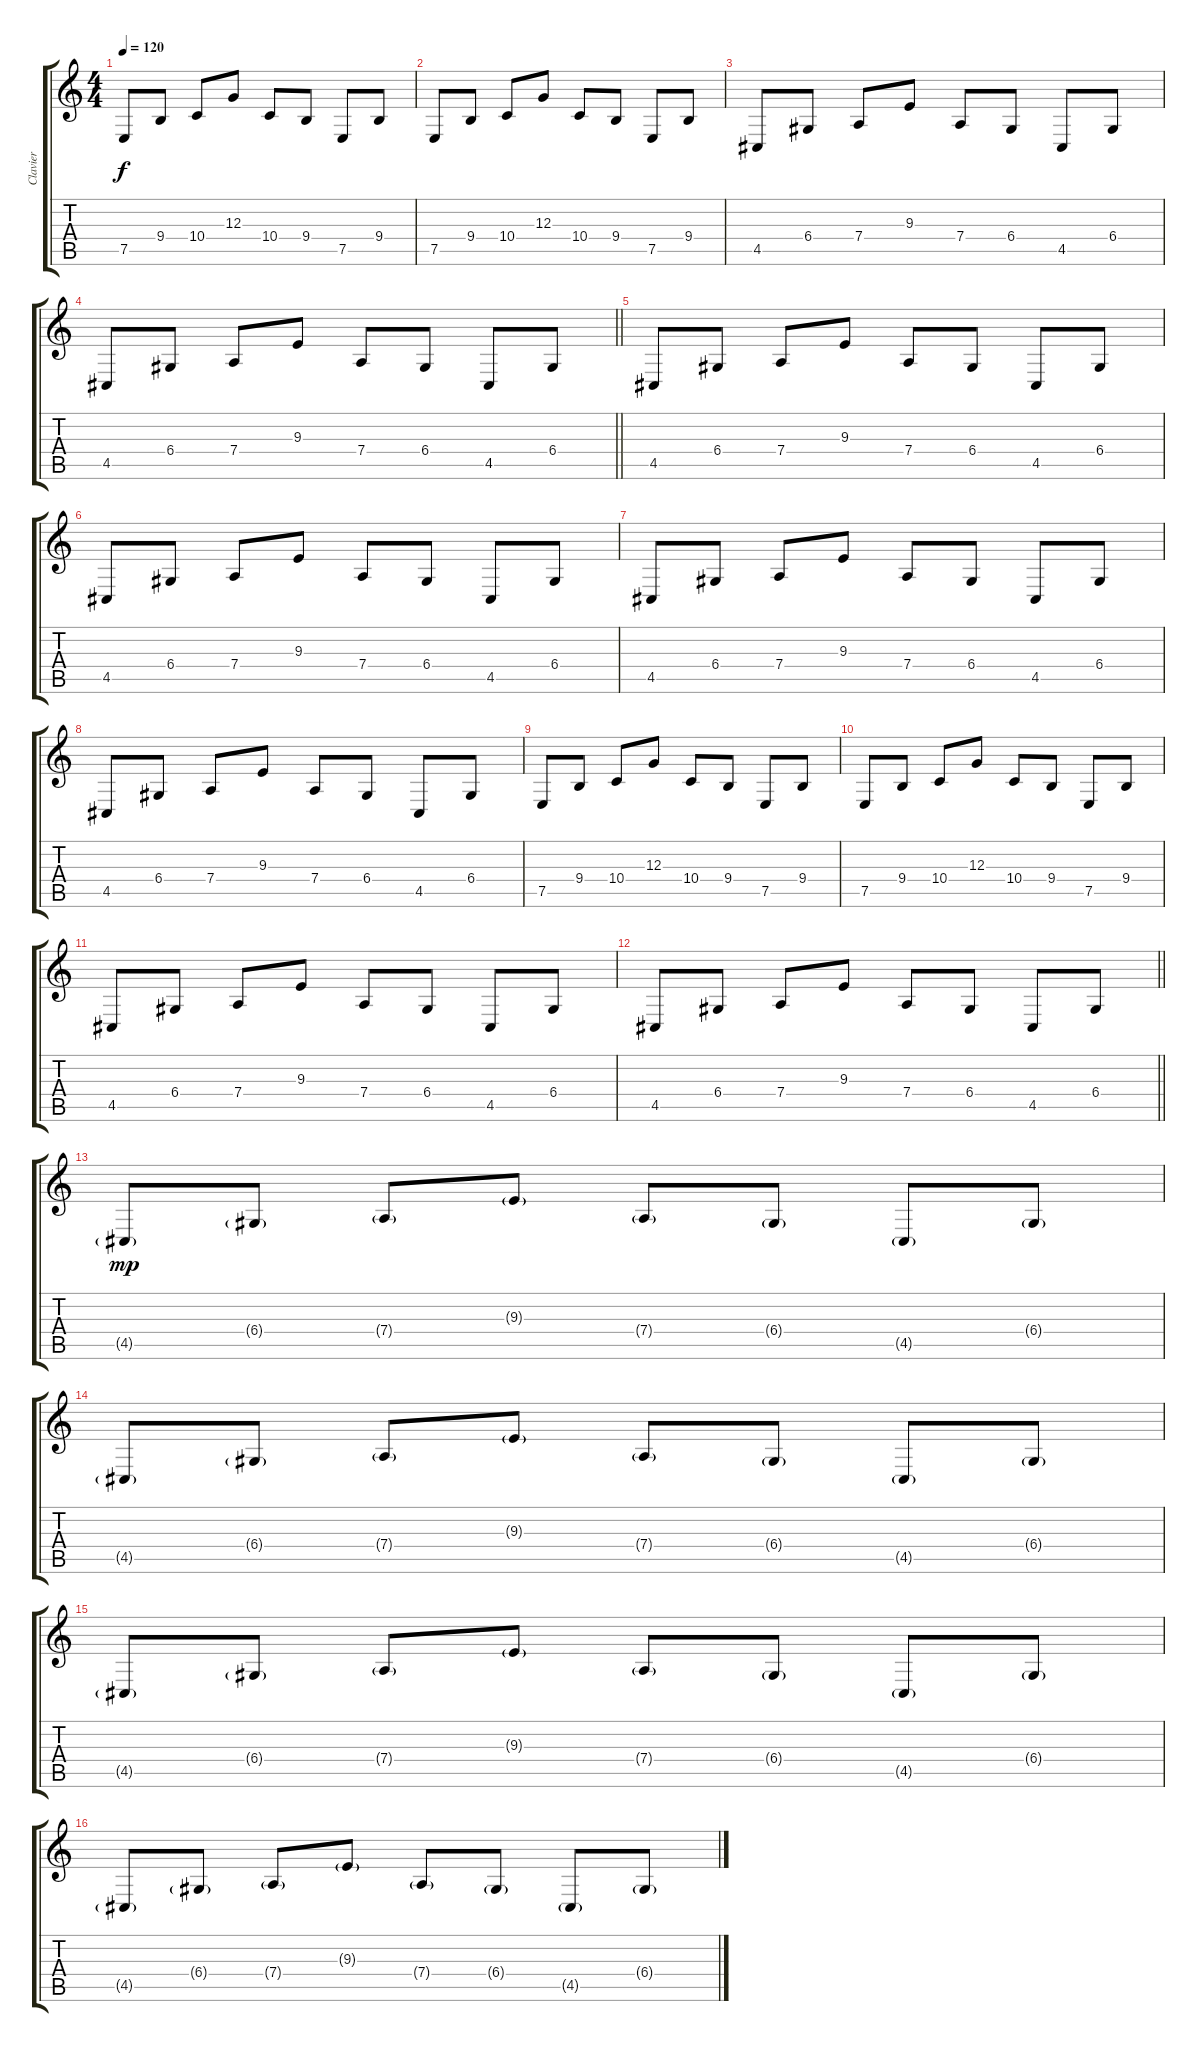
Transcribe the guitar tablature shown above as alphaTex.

\track ("Clavier" "Clavier") {instrument pad4choir}
\staff {score tabs}
\tuning (E4 B3 G3 D3 A2 E2) {hide}
\ts (4 4)
\tempo 120
\clef g2
\ks c
7.5.8{dy f} 9.4.8 10.4.8 12.3.8 10.4.8 9.4.8 7.5.8 9.4.8 |
7.5.8 9.4.8 10.4.8 12.3.8 10.4.8 9.4.8 7.5.8 9.4.8 |
4.5.8 6.4.8 7.4.8 9.3.8 7.4.8 6.4.8 4.5.8 6.4.8 |
\barLineRight lightlight
4.5.8 6.4.8 7.4.8 9.3.8 7.4.8 6.4.8 4.5.8 6.4.8 |
4.5.8 6.4.8 7.4.8 9.3.8 7.4.8 6.4.8 4.5.8 6.4.8 |
4.5.8 6.4.8 7.4.8 9.3.8 7.4.8 6.4.8 4.5.8 6.4.8 |
4.5.8 6.4.8 7.4.8 9.3.8 7.4.8 6.4.8 4.5.8 6.4.8 |
4.5.8 6.4.8 7.4.8 9.3.8 7.4.8 6.4.8 4.5.8 6.4.8 |
7.5.8 9.4.8 10.4.8 12.3.8 10.4.8 9.4.8 7.5.8 9.4.8 |
7.5.8 9.4.8 10.4.8 12.3.8 10.4.8 9.4.8 7.5.8 9.4.8 |
4.5.8 6.4.8 7.4.8 9.3.8 7.4.8 6.4.8 4.5.8 6.4.8 |
\barLineRight lightlight
4.5.8 6.4.8 7.4.8 9.3.8 7.4.8 6.4.8 4.5.8 6.4.8 |
4.5{g}.8{dy mp} 6.4{g}.8 7.4{g}.8 9.3{g}.8 7.4{g}.8 6.4{g}.8 4.5{g}.8 6.4{g}.8 |
4.5{g}.8 6.4{g}.8 7.4{g}.8 9.3{g}.8 7.4{g}.8 6.4{g}.8 4.5{g}.8 6.4{g}.8 |
4.5{g}.8 6.4{g}.8 7.4{g}.8 9.3{g}.8 7.4{g}.8 6.4{g}.8 4.5{g}.8 6.4{g}.8 |
4.5{g}.8 6.4{g}.8 7.4{g}.8 9.3{g}.8 7.4{g}.8 6.4{g}.8 4.5{g}.8 6.4{g}.8
